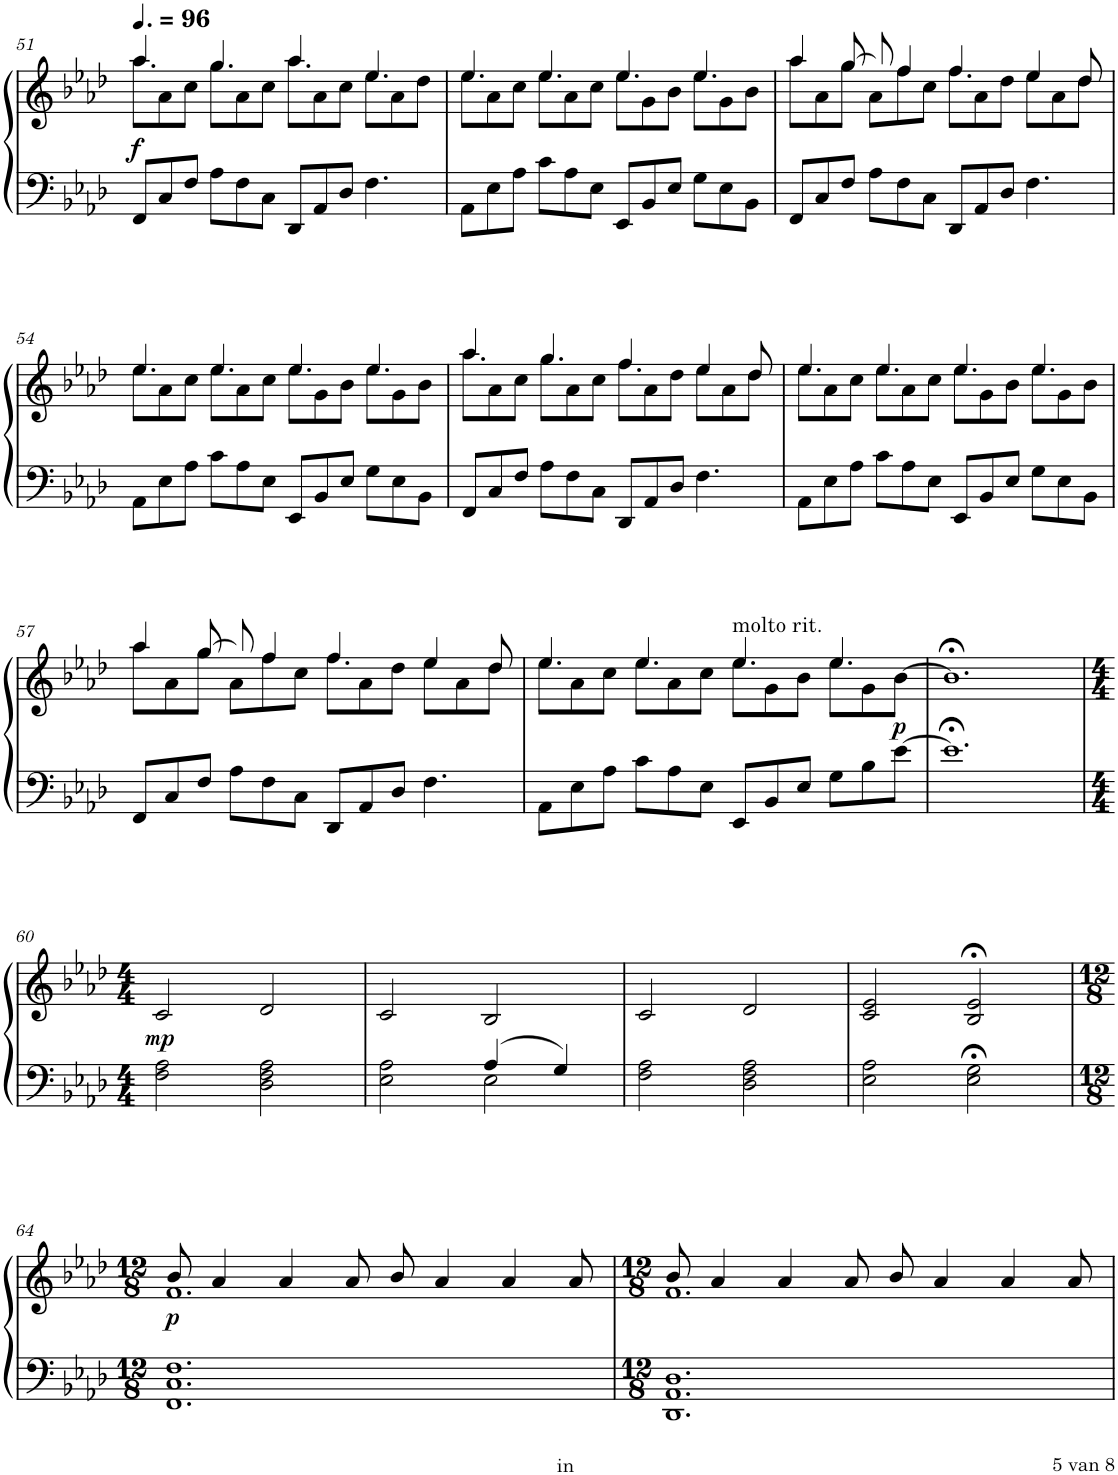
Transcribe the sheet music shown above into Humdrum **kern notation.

**kern	**kern	**dynam
*part1	*part1	*part1
*staff2	*staff1	*staff1/2
*I"Piano	*	*
*I'Pno.	*	*
!!LO:PB:g=z
*clefF4	*clefG2	*
*k[b-e-a-d-]	*k[b-e-a-d-]	*
*M12/8	*M12/8	*
*MM144	*MM144	*
=51	=51	=51
*	*^	*
!	!	!	!LO:DY:b
8FF/L	8aa-\L	4.aa-/	f
8C/	8a-\	.	.
8F/J	8cc\J	.	.
8A-\L	8gg\L	4.gg/	.
8F\	8a-\	.	.
8C\J	8cc\J	.	.
8DD-/L	8aa-\L	4.aa-/	.
8AA-/	8a-\	.	.
8D-/J	8cc\J	.	.
4.F\	8ee-\L	4.ee-/	.
.	8a-\	.	.
.	8dd-\J	.	.
=52	=52	=52	=52
8AA-\L	8ee-\L	4.ee-/	.
8E-\	8a-\	.	.
8A-\J	8cc\J	.	.
8c\L	8ee-\L	4.ee-/	.
8A-\	8a-\	.	.
8E-\J	8cc\J	.	.
8EE-/L	8ee-\L	4.ee-/	.
8BB-/	8g\	.	.
8E-/J	8b-\J	.	.
8G\L	8ee-\L	4.ee-/	.
8E-\	8g\	.	.
8BB-\J	8b-\J	.	.
=53	=53	=53	=53
8FF/L	8aa-\L	4aa-/	.
8C/	8a-\	.	.
8F/J	8gg\J	[8gg/	.
8A-\L	8a-\L	8gg/]	.
8F\	8ff\	4ff/	.
8C\J	8cc\J	.	.
8DD-/L	8ff\L	4.ff/	.
8AA-/	8a-\	.	.
8D-/J	8dd-\J	.	.
4.F\	8ee-\L	4ee-/	.
.	8a-\	.	.
.	8dd-\J	8dd-/	.
!!LO:LB:g=z	!!
=54	=54	=54	=54
8AA-\L	8ee-\L	4.ee-/	.
8E-\	8a-\	.	.
8A-\J	8cc\J	.	.
8c\L	8ee-\L	4.ee-/	.
8A-\	8a-\	.	.
8E-\J	8cc\J	.	.
8EE-/L	8ee-\L	4.ee-/	.
8BB-/	8g\	.	.
8E-/J	8b-\J	.	.
8G\L	8ee-\L	4.ee-/	.
8E-\	8g\	.	.
8BB-\J	8b-\J	.	.
=55	=55	=55	=55
8FF/L	8aa-\L	4.aa-/	.
8C/	8a-\	.	.
8F/J	8cc\J	.	.
8A-\L	8gg\L	4.gg/	.
8F\	8a-\	.	.
8C\J	8cc\J	.	.
8DD-/L	8ff\L	4.ff/	.
8AA-/	8a-\	.	.
8D-/J	8dd-\J	.	.
4.F\	8ee-\L	4ee-/	.
.	8a-\	.	.
.	8dd-\J	8dd-/	.
=56	=56	=56	=56
8AA-\L	8ee-\L	4.ee-/	.
8E-\	8a-\	.	.
8A-\J	8cc\J	.	.
8c\L	8ee-\L	4.ee-/	.
8A-\	8a-\	.	.
8E-\J	8cc\J	.	.
8EE-/L	8ee-\L	4.ee-/	.
8BB-/	8g\	.	.
8E-/J	8b-\J	.	.
8G\L	8ee-\L	4.ee-/	.
8E-\	8g\	.	.
8BB-\J	8b-\J	.	.
!!LO:LB:g=z	!!
=57	=57	=57	=57
8FF/L	8aa-\L	4aa-/	.
8C/	8a-\	.	.
8F/J	8gg\J	[8gg/	.
8A-\L	8a-\L	8gg/]	.
8F\	8ff\	4ff/	.
8C\J	8cc\J	.	.
8DD-/L	8ff\L	4.ff/	.
8AA-/	8a-\	.	.
8D-/J	8dd-\J	.	.
4.F\	8ee-\L	4ee-/	.
.	8a-\	.	.
.	8dd-\J	8dd-/	.
=58	=58	=58	=58
8AA-\L	8ee-\L	4.ee-/	.
8E-\	8a-\	.	.
8A-\J	8cc\J	.	.
8c\L	8ee-\L	4.ee-/	.
8A-\	8a-\	.	.
8E-\J	8cc\J	.	.
!	!LO:TX:a:t=molto rit.	!	!
8EE-/L	8ee-\L	4.ee-/	.
8BB-/	8g\	.	.
8E-/J	8b-\J	.	.
8G\L	8ee-\L	4.ee-/	.
8B-\	8g\	.	.
!	!	!	!LO:DY:b
[8e-\J	[>8b-\J	.	p
*	*v	*v	*
=59	=59	=59
1.e-;<]	1.b-;<]	.
!!LO:LB:g=z
=60	=60	=60
*M4/4	*M4/4	*
!	!	!LO:DY:b
2F\ 2A-\	2c/	mp
2D-\ 2F\ 2A-\	2d-/	.
=61	=61	=61
*^	*	*
2E-\ 2A-\	2ryy	2c/	.
2E-\	4A-/	2B-/	.
.	4G/	.	.
*v	*v	*	*
=62	=62	=62
2F\ 2A-\	2c/	.
2D-\ 2F\ 2A-\	2d-/	.
=63	=63	=63
2E-\ 2A-\	2c/ 2e-/	.
2E-\;< 2G\;<	2B-/;< 2e-/;<	.
!!LO:LB:g=z
=64	=64	=64
*M12/8	*M12/8	*
*	*^	*
!	!	!	!LO:DY:b
1.FF 1.C 1.F	8b-/	1.f	p
.	4a-/	.	.
.	4a-/	.	.
.	8a-/	.	.
.	8b-/	.	.
.	4a-/	.	.
.	4a-/	.	.
.	8a-/	.	.
=65	=65	=65	=65
*M12/8	*M12/8	*	*
1.DD- 1.AA- 1.D-	8b-/	1.f	.
.	4a-/	.	.
.	4a-/	.	.
.	8a-/	.	.
.	8b-/	.	.
.	4a-/	.	.
.	4a-/	.	.
.	8a-/	.	.
*	*v	*v	*
=	=	=
*-	*-	*-
